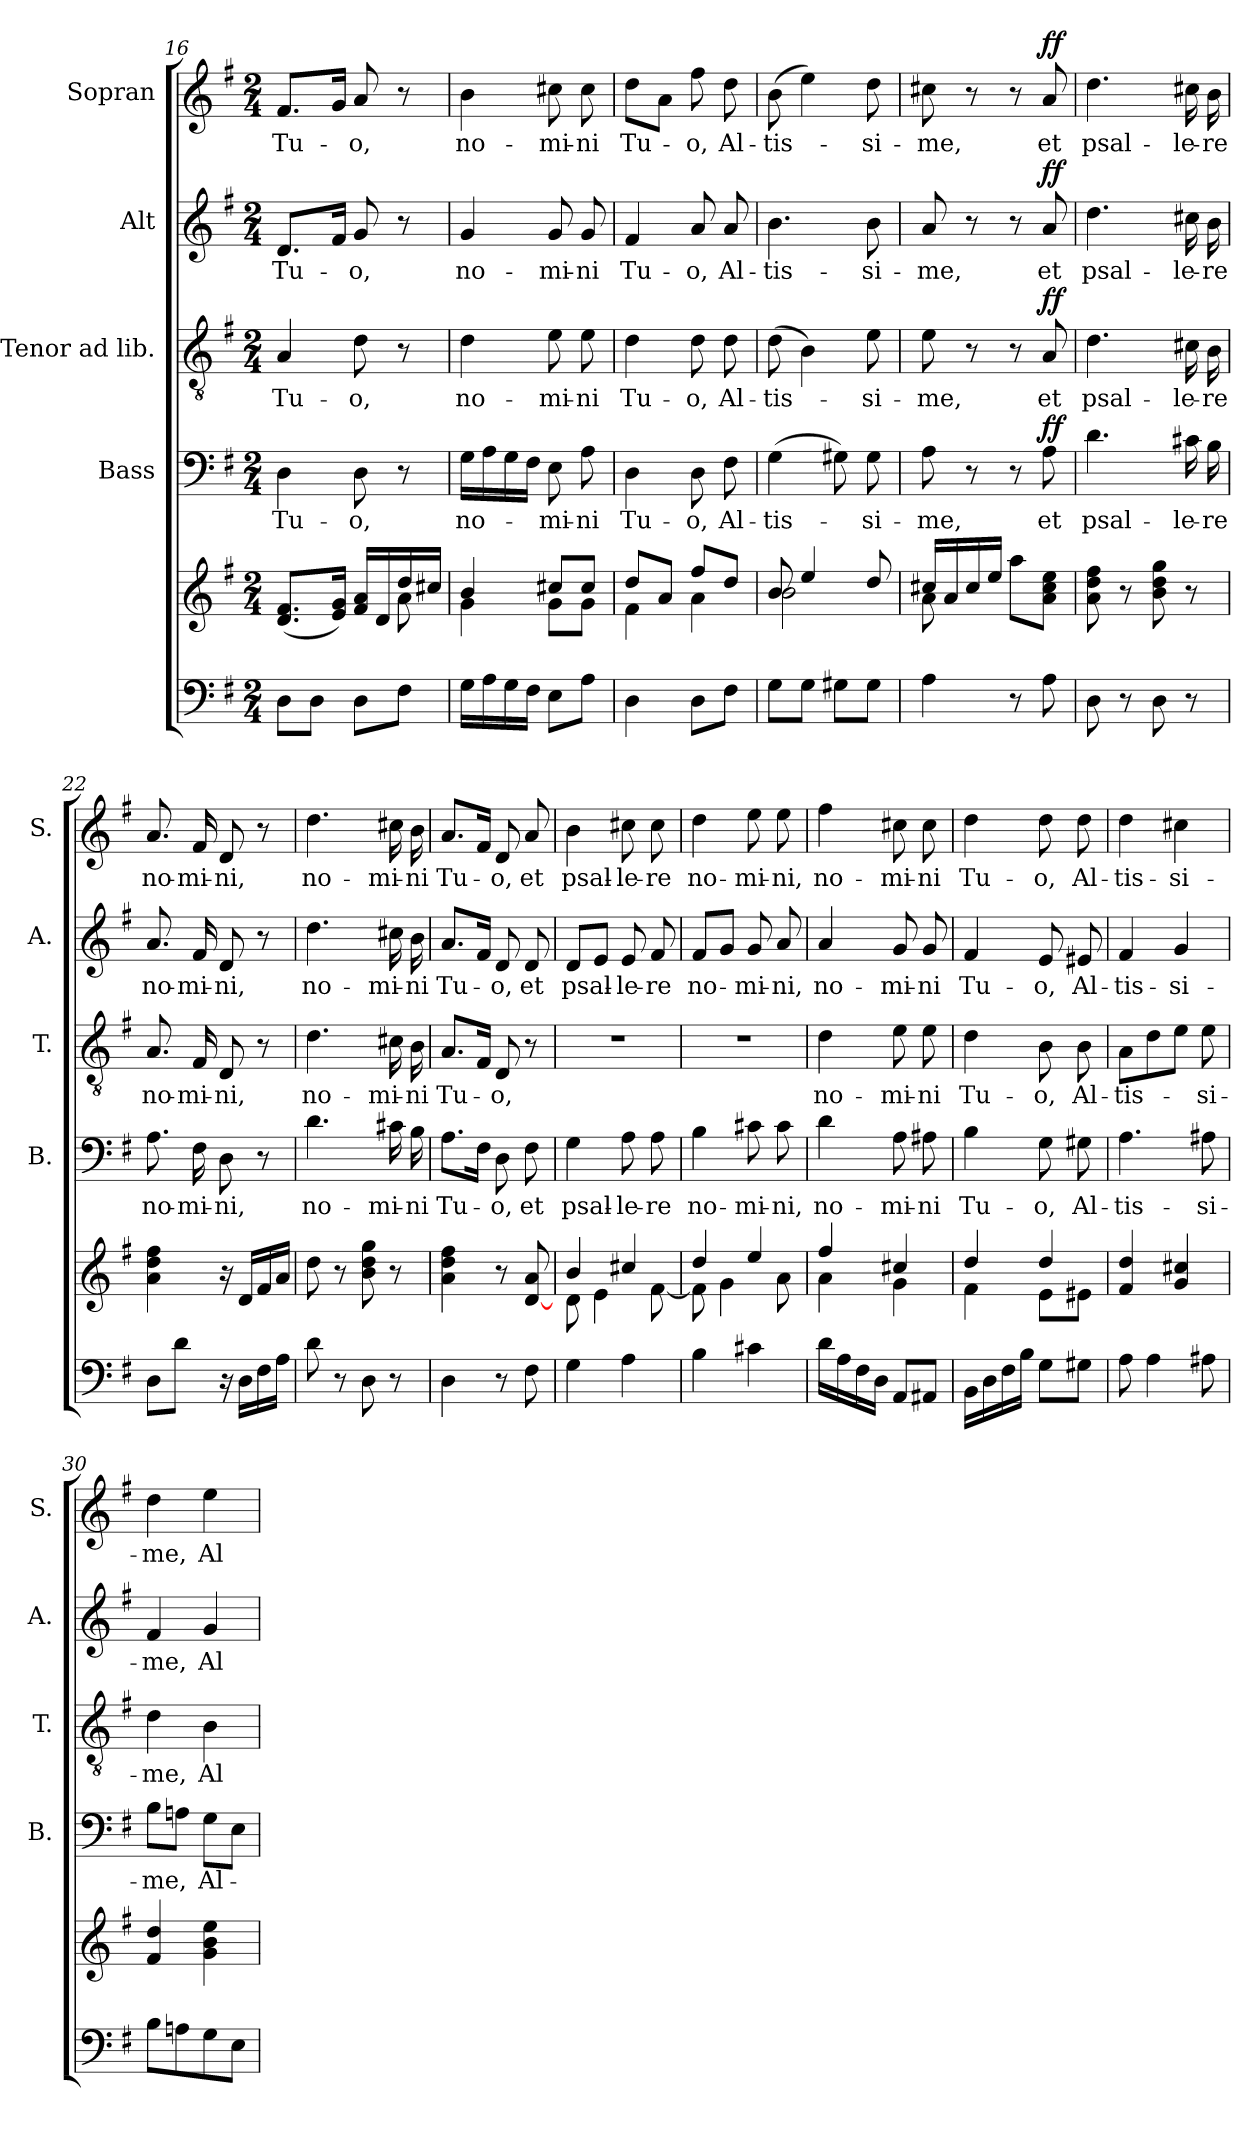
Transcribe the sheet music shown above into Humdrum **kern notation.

**kern	**kern	**kern	**text	**dynam	**kern	**text	**dynam	**kern	**text	**dynam	**kern	**text	**dynam
*part5	*part5	*part4	*part4	*part4	*part3	*part3	*part3	*part2	*part2	*part2	*part1	*part1	*part1
*staff6	*staff5	*staff4	*staff4	*staff4	*staff3	*staff3	*staff3	*staff2	*staff2	*staff2	*staff1	*staff1	*staff1
*	*	*I"Bass	*	*	*I"Tenor ad lib.	*	*	*I"Alt	*	*	*I"Sopran	*	*
*	*	*I'B.	*	*	*I'T.	*	*	*I'A.	*	*	*I'S.	*	*
*clefF4	*clefG2	*clefF4	*	*	*clefGv2	*	*	*clefG2	*	*	*clefG2	*	*
*k[f#]	*k[f#]	*k[f#]	*	*	*k[f#]	*	*	*k[f#]	*	*	*k[f#]	*	*
*G:	*G:	*G:	*	*	*G:	*	*	*G:	*	*	*G:	*	*
*M2/4	*M2/4	*M2/4	*	*	*M2/4	*	*	*M2/4	*	*	*M2/4	*	*
=16	=16	=16	=16	=16	=16	=16	=16	=16	=16	=16	=16	=16	=16
*	*^	*	*	*	*	*	*	*	*	*	*	*	*
!	!	!	!	!LO:LY:b	!	!	!LO:LY:b	!	!	!LO:LY:b	!	!	!LO:LY:b	!
8D\L	(<8.d/ 8.f#/L	4.ryy	4D\	Tu-	.	4A/	Tu-	.	8.d/L	Tu-	.	8.f#/L	Tu-	.
8D\J	.	.	.	.	.	.	.	.	.	.	.	.	.	.
.	16e/ 16g/Jk)	.	.	.	.	.	.	.	16f#/Jk	.	.	16g/Jk	.	.
!	!	!	!	!LO:LY:b	!	!	!LO:LY:b	!	!	!LO:LY:b	!	!	!LO:LY:b	!
8D\L	16f#/ 16a/LL	.	8D\	-o,	.	8d\	-o,	.	8g/	-o,	.	8a/	-o,	.
.	16d/	.	.	.	.	.	.	.	.	.	.	.	.	.
8F#\J	16dd/	8a\	8r	.	.	8r	.	.	8r	.	.	8r	.	.
.	16cc#X/JJ	.	.	.	.	.	.	.	.	.	.	.	.	.
=17	=17	=17	=17	=17	=17	=17	=17	=17	=17	=17	=17	=17	=17	=17
!	!	!	!	!LO:LY:b	!	!	!LO:LY:b	!	!	!LO:LY:b	!	!	!LO:LY:b	!
16G\LL	4b/	4g\	16G\LL	no-	.	4d\	no-	.	4g/	no-	.	4b\	no-	.
16A\	.	.	16A\	.	.	.	.	.	.	.	.	.	.	.
16G\	.	.	16G\	.	.	.	.	.	.	.	.	.	.	.
16F#\JJ	.	.	16F#\JJ	.	.	.	.	.	.	.	.	.	.	.
!	!	!	!	!LO:LY:b	!	!	!LO:LY:b	!	!	!LO:LY:b	!	!	!LO:LY:b	!
8E\L	8cc#X/L	8g\L	8E\	-mi-	.	8e\	-mi-	.	8g/	-mi-	.	8cc#X\	-mi-	.
!	!	!	!	!LO:LY:b	!	!	!LO:LY:b	!	!	!LO:LY:b	!	!	!LO:LY:b	!
8A\J	8cc#/J	8g\J	8A\	-ni	.	8e\	-ni	.	8g/	-ni	.	8cc#\	-ni	.
=18	=18	=18	=18	=18	=18	=18	=18	=18	=18	=18	=18	=18	=18	=18
!	!	!	!	!LO:LY:b	!	!	!LO:LY:b	!	!	!LO:LY:b	!	!	!LO:LY:b	!
4D\	8dd/L	4f#\	4D\	Tu-	.	4d\	Tu-	.	4f#/	Tu-	.	8dd\L	Tu-	.
.	8a/J	.	.	.	.	.	.	.	.	.	.	8a\J	.	.
!	!	!	!	!LO:LY:b	!	!	!LO:LY:b	!	!	!LO:LY:b	!	!	!LO:LY:b	!
8D\L	8ff#/L	4a\	8D\	-o,	.	8d\	-o,	.	8a/	-o,	.	8ff#\	-o,	.
!	!	!	!	!LO:LY:b	!	!	!LO:LY:b	!	!	!LO:LY:b	!	!	!LO:LY:b	!
8F#\J	8dd/J	.	8F#\	Al-	.	8d\	Al-	.	8a/	Al-	.	8dd\	Al-	.
!!LO:LB:g=z
=19	=19	=19	=19	=19	=19	=19	=19	=19	=19	=19	=19	=19	=19	=19
!	!	!	!	!LO:LY:b	!	!	!LO:LY:b	!	!	!LO:LY:b	!	!	!LO:LY:b	!
8G\L	8b/	2b\	(>4G\	-tis-	.	(>8d\	-tis-	.	4.b\	-tis-	.	(>8b\	-tis-	.
8G\J	4ee/	.	.	.	.	4B\)	.	.	.	.	.	4ee\)	.	.
8G#X\L	.	.	8G#X\)	.	.	.	.	.	.	.	.	.	.	.
!	!	!	!	!LO:LY:b	!	!	!LO:LY:b	!	!	!LO:LY:b	!	!	!LO:LY:b	!
8G#\J	8dd/	.	8G#\	-si-	.	8e\	-si-	.	8b\	-si-	.	8dd\	-si-	.
=20	=20	=20	=20	=20	=20	=20	=20	=20	=20	=20	=20	=20	=20	=20
!	!	!	!	!LO:LY:b	!	!	!LO:LY:b	!	!	!LO:LY:b	!	!	!LO:LY:b	!
4A\	16cc#X/LL	8a\	8A\	-me,	.	8e\	-me,	.	8a/	-me,	.	8cc#X\	-me,	.
.	16a/	.	.	.	.	.	.	.	.	.	.	.	.	.
.	16cc#/	4.ryy	8r	.	.	8r	.	.	8r	.	.	8r	.	.
.	16ee/JJ	.	.	.	.	.	.	.	.	.	.	.	.	.
8r	8aa\L	.	8r	.	.	8r	.	.	8r	.	.	8r	.	.
!	!	!	!	!LO:LY:b	!LO:DY:a	!	!LO:LY:b	!LO:DY:a	!	!LO:LY:b	!LO:DY:a	!	!LO:LY:b	!LO:DY:a
8A\	8a\ 8cc#\ 8ee\J	.	8A\	et	ff	8A/	et	ff	8a/	et	ff	8a/	et	ff
*	*v	*v	*	*	*	*	*	*	*	*	*	*	*	*
=21	=21	=21	=21	=21	=21	=21	=21	=21	=21	=21	=21	=21	=21
!	!	!	!LO:LY:b	!	!	!LO:LY:b	!	!	!LO:LY:b	!	!	!LO:LY:b	!
8D\	8a\ 8dd\ 8ff#\	4.d\	psal-	.	4.d\	psal-	.	4.dd\	psal-	.	4.dd\	psal-	.
8r	8r	.	.	.	.	.	.	.	.	.	.	.	.
8D\	8b\ 8dd\ 8gg\	.	.	.	.	.	.	.	.	.	.	.	.
!	!	!	!LO:LY:b	!	!	!LO:LY:b	!	!	!LO:LY:b	!	!	!LO:LY:b	!
8r	8r	16c#X\	-le-	.	16c#X\	-le-	.	16cc#X\	-le-	.	16cc#X\	-le-	.
!	!	!	!LO:LY:b	!	!	!LO:LY:b	!	!	!LO:LY:b	!	!	!LO:LY:b	!
.	.	16B\	-re	.	16B\	-re	.	16b\	-re	.	16b\	-re	.
=22	=22	=22	=22	=22	=22	=22	=22	=22	=22	=22	=22	=22	=22
!	!	!	!LO:LY:b	!	!	!LO:LY:b	!	!	!LO:LY:b	!	!	!LO:LY:b	!
8D\L	4a\ 4dd\ 4ff#\	8.A\	no-	.	8.A/	no-	.	8.a/	no-	.	8.a/	no-	.
8d\J	.	.	.	.	.	.	.	.	.	.	.	.	.
!	!	!	!LO:LY:b	!	!	!LO:LY:b	!	!	!LO:LY:b	!	!	!LO:LY:b	!
.	.	16F#\	-mi-	.	16F#/	-mi-	.	16f#/	-mi-	.	16f#/	-mi-	.
!	!	!	!LO:LY:b	!	!	!LO:LY:b	!	!	!LO:LY:b	!	!	!LO:LY:b	!
16r	16r	8D\	-ni,	.	8D/	-ni,	.	8d/	-ni,	.	8d/	-ni,	.
16D\LL	16d/LL	.	.	.	.	.	.	.	.	.	.	.	.
16F#\	16f#/	8r	.	.	8r	.	.	8r	.	.	8r	.	.
16A\JJ	16a/JJ	.	.	.	.	.	.	.	.	.	.	.	.
=23	=23	=23	=23	=23	=23	=23	=23	=23	=23	=23	=23	=23	=23
!	!	!	!LO:LY:b	!	!	!LO:LY:b	!	!	!LO:LY:b	!	!	!LO:LY:b	!
8d\	8dd\	4.d\	no-	.	4.d\	no-	.	4.dd\	no-	.	4.dd\	no-	.
8r	8r	.	.	.	.	.	.	.	.	.	.	.	.
8D\	8b\ 8dd\ 8gg\	.	.	.	.	.	.	.	.	.	.	.	.
!	!	!	!LO:LY:b	!	!	!LO:LY:b	!	!	!LO:LY:b	!	!	!LO:LY:b	!
8r	8r	16c#X\	-mi-	.	16c#X\	-mi-	.	16cc#X\	-mi-	.	16cc#X\	-mi-	.
!	!	!	!LO:LY:b	!	!	!LO:LY:b	!	!	!LO:LY:b	!	!	!LO:LY:b	!
.	.	16B\	-ni	.	16B\	-ni	.	16b\	-ni	.	16b\	-ni	.
=24	=24	=24	=24	=24	=24	=24	=24	=24	=24	=24	=24	=24	=24
!	!	!	!LO:LY:b	!	!	!LO:LY:b	!	!	!LO:LY:b	!	!	!LO:LY:b	!
4D\	4a\ 4dd\ 4ff#\	8.A\L	Tu-	.	8.A/L	Tu-	.	8.a/L	Tu-	.	8.a/L	Tu-	.
.	.	16F#\Jk	.	.	16F#/Jk	.	.	16f#/Jk	.	.	16f#/Jk	.	.
!	!	!	!LO:LY:b	!	!	!LO:LY:b	!	!	!LO:LY:b	!	!	!LO:LY:b	!
8r	8r	8D\	-o,	.	8D/	-o,	.	8d/	-o,	.	8d/	-o,	.
!	!	!	!LO:LY:b	!	!	!	!	!	!LO:LY:b	!	!	!LO:LY:b	!
8F#\	[8d/ 8a/	8F#\	et	.	8r	.	.	8d/	et	.	8a/	et	.
=25	=25	=25	=25	=25	=25	=25	=25	=25	=25	=25	=25	=25	=25
*	*^	*	*	*	*	*	*	*	*	*	*	*	*
!	!	!	!	!LO:LY:b	!	!	!	!	!	!LO:LY:b	!	!	!LO:LY:b	!
4G\	4b/	8d\	4G\	psal-	.	2r	.	.	8d/L	psal-	.	4b\	psal-	.
.	.	4e\	.	.	.	.	.	.	8e/J	.	.	.	.	.
!	!	!	!	!LO:LY:b	!	!	!	!	!	!LO:LY:b	!	!	!LO:LY:b	!
4A\	4cc#X/	.	8A\	-le-	.	.	.	.	8e/	-le-	.	8cc#X\	-le-	.
!	!	!	!	!LO:LY:b	!	!	!	!	!	!LO:LY:b	!	!	!LO:LY:b	!
.	.	[<8f#\	8A\	-re	.	.	.	.	8f#/	-re	.	8cc#\	-re	.
!!LO:PB:g=z
=26	=26	=26	=26	=26	=26	=26	=26	=26	=26	=26	=26	=26	=26	=26
!	!	!	!	!LO:LY:b	!	!	!	!	!	!LO:LY:b	!	!	!LO:LY:b	!
4B\	4dd/	8f#\]	4B\	no-	.	2r	.	.	8f#/L	no-	.	4dd\	no-	.
.	.	4g\	.	.	.	.	.	.	8g/J	.	.	.	.	.
!	!	!	!	!LO:LY:b	!	!	!	!	!	!LO:LY:b	!	!	!LO:LY:b	!
4c#X\	4ee/	.	8c#X\	-mi-	.	.	.	.	8g/	-mi-	.	8ee\	-mi-	.
!	!	!	!	!LO:LY:b	!	!	!	!	!	!LO:LY:b	!	!	!LO:LY:b	!
.	.	8a\	8c#\	-ni,	.	.	.	.	8a/	-ni,	.	8ee\	-ni,	.
=27	=27	=27	=27	=27	=27	=27	=27	=27	=27	=27	=27	=27	=27	=27
!	!	!	!	!LO:LY:b	!	!	!LO:LY:b	!	!	!LO:LY:b	!	!	!LO:LY:b	!
16d\LL	4ff#/	4a\	4d\	no-	.	4d\	no-	.	4a/	no-	.	4ff#\	no-	.
16A\	.	.	.	.	.	.	.	.	.	.	.	.	.	.
16F#\	.	.	.	.	.	.	.	.	.	.	.	.	.	.
16D\JJ	.	.	.	.	.	.	.	.	.	.	.	.	.	.
!	!	!	!	!LO:LY:b	!	!	!LO:LY:b	!	!	!LO:LY:b	!	!	!LO:LY:b	!
8AA/L	4cc#X/	4g\	8A\	-mi-	.	8e\	-mi-	.	8g/	-mi-	.	8cc#X\	-mi-	.
!	!	!	!	!LO:LY:b	!	!	!LO:LY:b	!	!	!LO:LY:b	!	!	!LO:LY:b	!
8AA#X/J	.	.	8A#X\	-ni	.	8e\	-ni	.	8g/	-ni	.	8cc#\	-ni	.
=28	=28	=28	=28	=28	=28	=28	=28	=28	=28	=28	=28	=28	=28	=28
!	!	!	!	!LO:LY:b	!	!	!LO:LY:b	!	!	!LO:LY:b	!	!	!LO:LY:b	!
16BB\LL	4dd/	4f#\	4B\	Tu-	.	4d\	Tu-	.	4f#/	Tu-	.	4dd\	Tu-	.
16D\	.	.	.	.	.	.	.	.	.	.	.	.	.	.
16F#\	.	.	.	.	.	.	.	.	.	.	.	.	.	.
16B\JJ	.	.	.	.	.	.	.	.	.	.	.	.	.	.
!	!	!	!	!LO:LY:b	!	!	!LO:LY:b	!	!	!LO:LY:b	!	!	!LO:LY:b	!
8G\L	4dd/	8e\L	8G\	-o,	.	8B\	-o,	.	8e/	-o,	.	8dd\	-o,	.
!	!	!	!	!LO:LY:b	!	!	!LO:LY:b	!	!	!LO:LY:b	!	!	!LO:LY:b	!
8G#X\J	.	8e#X\J	8G#X\	Al-	.	8B\	Al-	.	8e#X/	Al-	.	8dd\	Al-	.
=29	=29	=29	=29	=29	=29	=29	=29	=29	=29	=29	=29	=29	=29	=29
!	!	!	!	!LO:LY:b	!	!	!LO:LY:b	!	!	!LO:LY:b	!	!	!LO:LY:b	!
*	*v	*v	*	*	*	*	*	*	*	*	*	*	*	*
8A\	4f#/ 4dd/	4.A\	-tis-	.	8A\L	-tis-	.	4f#/	-tis-	.	4dd\	-tis-	.
4A\	.	.	.	.	8d\	.	.	.	.	.	.	.	.
!	!	!	!	!	!	!	!	!	!LO:LY:b	!	!	!LO:LY:b	!
.	4g/ 4cc#X/	.	.	.	8e\J	.	.	4g/	-si-	.	4cc#X\	-si-	.
!	!	!	!LO:LY:b	!	!	!LO:LY:b	!	!	!	!	!	!	!
8A#X\	.	8A#X\	-si-	.	8e\	-si-	.	.	.	.	.	.	.
=30	=30	=30	=30	=30	=30	=30	=30	=30	=30	=30	=30	=30	=30
!	!	!	!LO:LY:b	!	!	!LO:LY:b	!	!	!LO:LY:b	!	!	!LO:LY:b	!
8B\L	4f#/ 4dd/	8B\L	-me,	.	4d\	-me,	.	4f#/	-me,	.	4dd\	-me,	.
8An\	.	8An\J	.	.	.	.	.	.	.	.	.	.	.
!	!	!	!LO:LY:b	!	!	!LO:LY:b	!	!	!LO:LY:b	!	!	!LO:LY:b	!
8G\	4g\ 4b\ 4ee\	8G\L	Al-	.	4B\	Al-	.	4g/	Al-	.	4ee\	Al-	.
8E\J	.	8E\J	.	.	.	.	.	.	.	.	.	.	.
=	=	=	=	=	=	=	=	=	=	=	=	=	=
*-	*-	*-	*-	*-	*-	*-	*-	*-	*-	*-	*-	*-	*-
